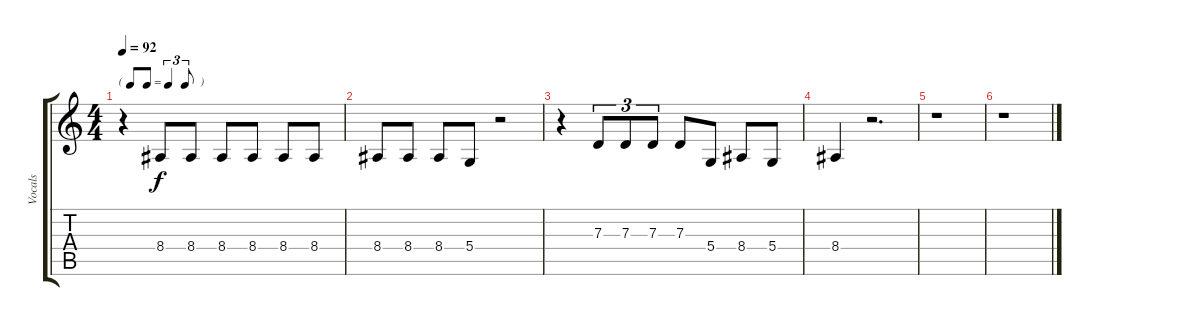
\track ("Vocals" "Vocals") {instrument lead1square}
\staff {score tabs}
\tuning (E4 B3 G3 D3 A2 E2) {hide}
\ts (4 4)
\tf triplet8th
\tempo 92
\clef g2
\ks c
r.4{dy f} 8.4.8 8.4.8 8.4.8 8.4.8 8.4.8 8.4.8 |
8.4.8 8.4.8 8.4.8 5.4.8 r.2 |
r.4{volume 0} 7.3.8{tu (3 2)} 7.3.8{tu (3 2)} 7.3.8{tu (3 2)} 7.3.8 5.4.8 8.4.8 5.4.8 |
8.4.4 r.2{d} |
r.1 |
r.1
